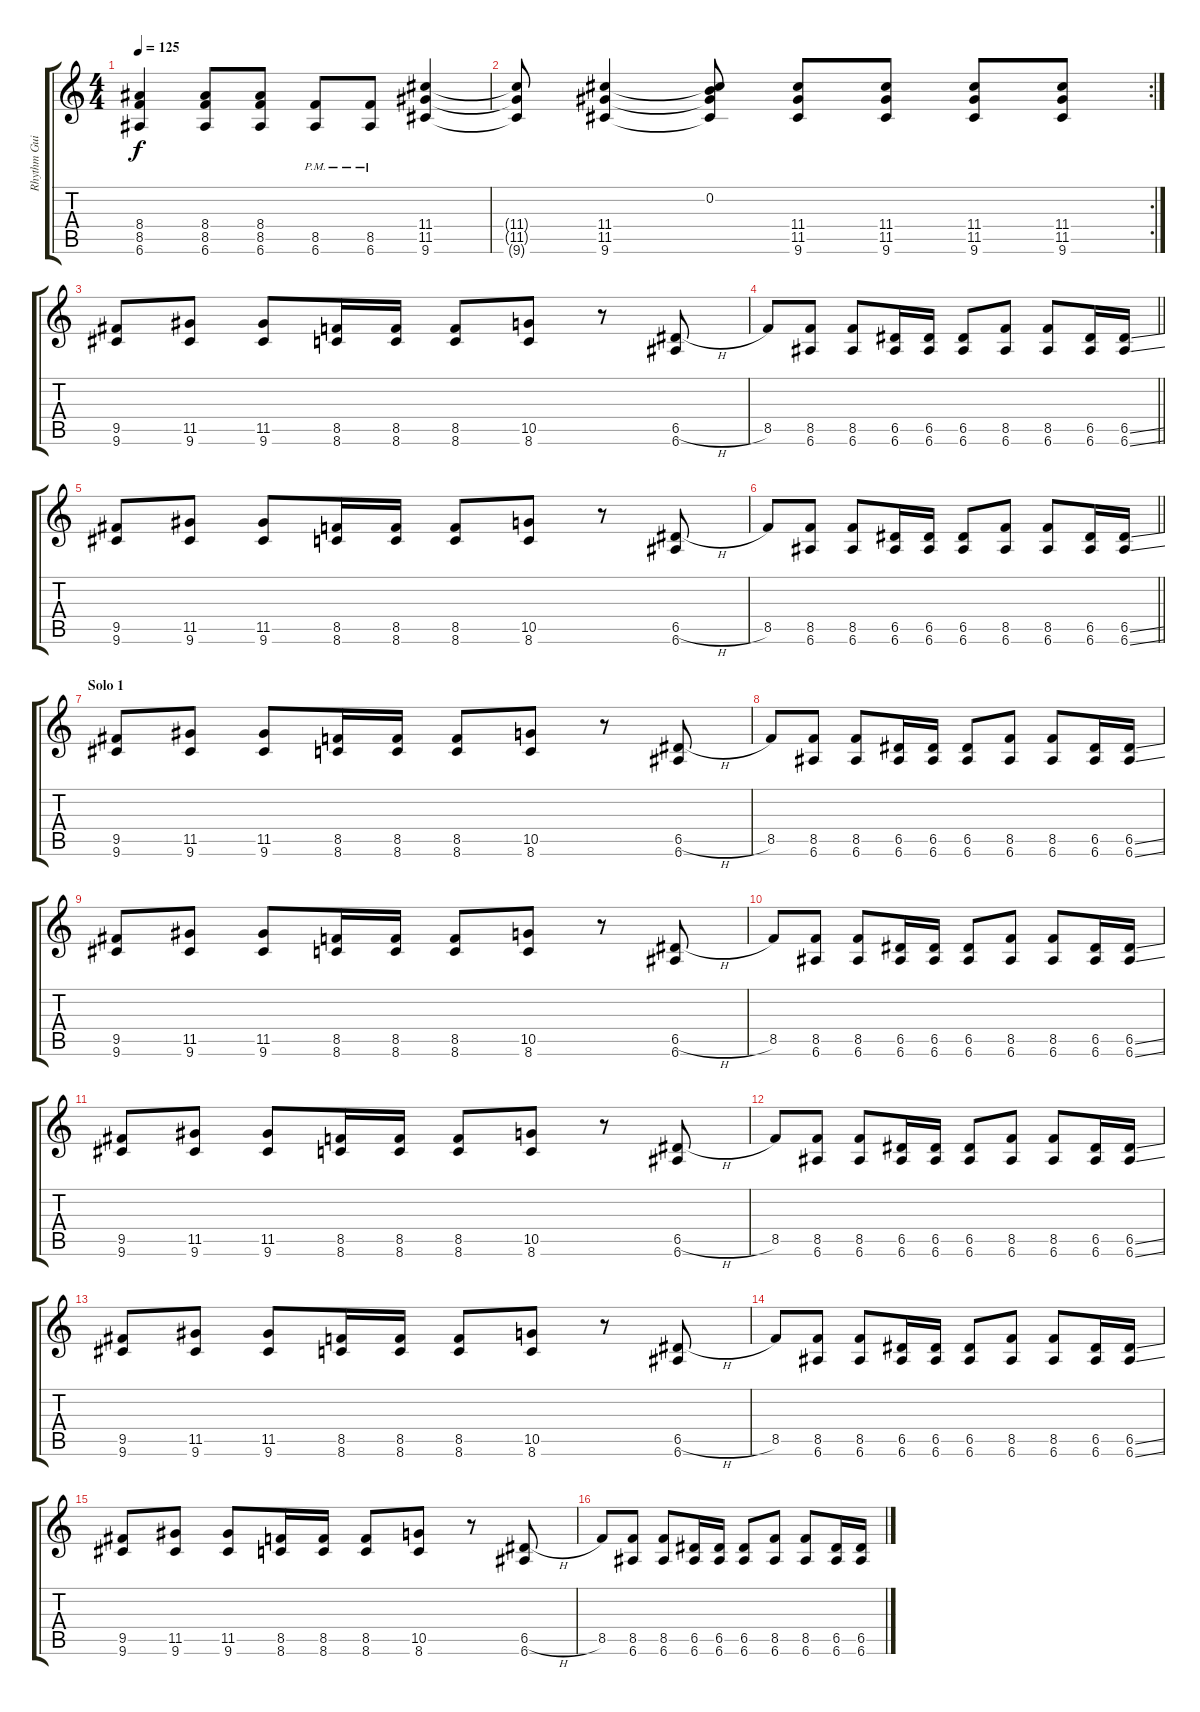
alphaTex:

\track ("Rhythm Guitar" "Rhythm Gui") {instrument distortionguitar}
\staff {score tabs}
\tuning (E4 B3 G3 D3 A2 E2) {hide}
\ts (4 4)
\tempo 125
\clef g2
\ks c
(8.4 8.5 6.6).4{dy f} (8.4 8.5 6.6).8 (8.4 8.5 6.6).8 (8.5{pm} 6.6{pm}).8 (8.5{pm} 6.6{pm}).8 (11.4 11.5 9.6).4 |
\rc 2
(11.4{t} 11.5{t} 9.6{t}).8 (11.4 11.5 9.6).4 (0.2{t} 11.4{t} 11.5{t} 9.6{t}).8 (11.4 11.5 9.6).8 (11.4 11.5 9.6).8 (11.4 11.5 9.6).8 (11.4 11.5 9.6).8 |
(9.5 9.6).8 (11.5 9.6).8 (11.5 9.6).8 (8.5 8.6).16 (8.5 8.6).16 (8.5 8.6).8 (10.5 8.6).8 r.8 (6.5{h} 6.6).8 |
\barLineRight lightlight
8.5.8 (8.5 6.6).8 (8.5 6.6).8 (6.5 6.6).16 (6.5 6.6).16 (6.5 6.6).8 (8.5 6.6).8 (8.5 6.6).8 (6.5 6.6).16 (6.5{ss} 6.6{ss}).16 |
(9.5 9.6).8 (11.5 9.6).8 (11.5 9.6).8 (8.5 8.6).16 (8.5 8.6).16 (8.5 8.6).8 (10.5 8.6).8 r.8 (6.5{h} 6.6).8 |
\barLineRight lightlight
8.5.8 (8.5 6.6).8 (8.5 6.6).8 (6.5 6.6).16 (6.5 6.6).16 (6.5 6.6).8 (8.5 6.6).8 (8.5 6.6).8 (6.5 6.6).16 (6.5{ss} 6.6{ss}).16 |
\section ("" "Solo 1")
(9.5 9.6).8 (11.5 9.6).8 (11.5 9.6).8 (8.5 8.6).16 (8.5 8.6).16 (8.5 8.6).8 (10.5 8.6).8 r.8 (6.5{h} 6.6).8 |
8.5.8 (8.5 6.6).8 (8.5 6.6).8 (6.5 6.6).16 (6.5 6.6).16 (6.5 6.6).8 (8.5 6.6).8 (8.5 6.6).8 (6.5 6.6).16 (6.5{ss} 6.6{ss}).16 |
(9.5 9.6).8 (11.5 9.6).8 (11.5 9.6).8 (8.5 8.6).16 (8.5 8.6).16 (8.5 8.6).8 (10.5 8.6).8 r.8 (6.5{h} 6.6).8 |
8.5.8 (8.5 6.6).8 (8.5 6.6).8 (6.5 6.6).16 (6.5 6.6).16 (6.5 6.6).8 (8.5 6.6).8 (8.5 6.6).8 (6.5 6.6).16 (6.5{ss} 6.6{ss}).16 |
(9.5 9.6).8 (11.5 9.6).8 (11.5 9.6).8 (8.5 8.6).16 (8.5 8.6).16 (8.5 8.6).8 (10.5 8.6).8 r.8 (6.5{h} 6.6).8 |
8.5.8 (8.5 6.6).8 (8.5 6.6).8 (6.5 6.6).16 (6.5 6.6).16 (6.5 6.6).8 (8.5 6.6).8 (8.5 6.6).8 (6.5 6.6).16 (6.5{ss} 6.6{ss}).16 |
(9.5 9.6).8 (11.5 9.6).8 (11.5 9.6).8 (8.5 8.6).16 (8.5 8.6).16 (8.5 8.6).8 (10.5 8.6).8 r.8 (6.5{h} 6.6).8 |
8.5.8 (8.5 6.6).8 (8.5 6.6).8 (6.5 6.6).16 (6.5 6.6).16 (6.5 6.6).8 (8.5 6.6).8 (8.5 6.6).8 (6.5 6.6).16 (6.5{ss} 6.6{ss}).16 |
(9.5 9.6).8 (11.5 9.6).8 (11.5 9.6).8 (8.5 8.6).16 (8.5 8.6).16 (8.5 8.6).8 (10.5 8.6).8 r.8 (6.5{h} 6.6).8 |
8.5.8 (8.5 6.6).8 (8.5 6.6).8 (6.5 6.6).16 (6.5 6.6).16 (6.5 6.6).8 (8.5 6.6).8 (8.5 6.6).8 (6.5 6.6).16 (6.5{ss} 6.6{ss}).16
